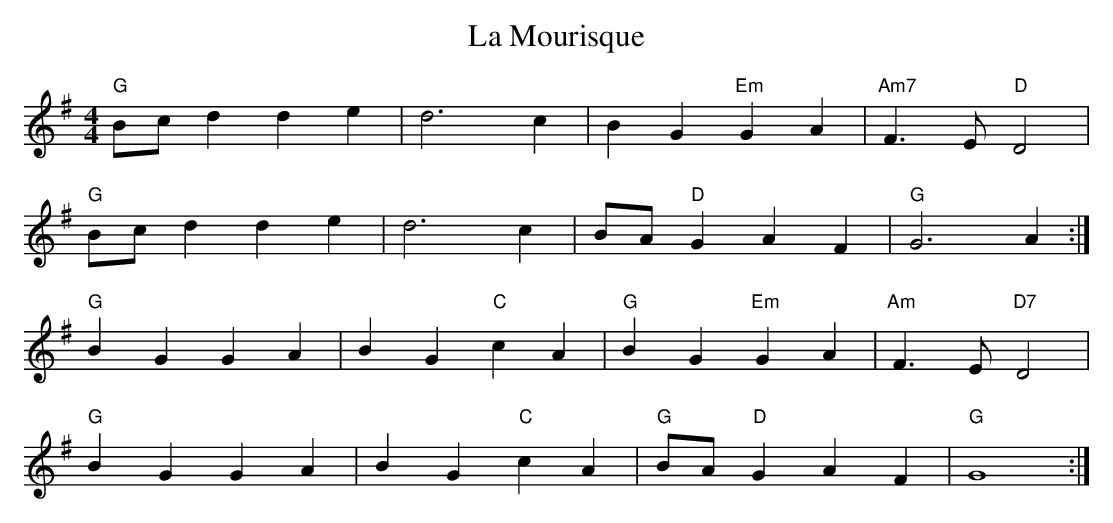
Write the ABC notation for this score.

X:1
T:La Mourisque
M:4/4
L:1/4
K:G
"G"B/c/ d d e|d3 c|B G "Em"G A|"Am7"F>E "D"D2|
"G"B/c/ d d e|d3 c|B/A/ "D"G A F|"G"G3 A:|
"G"B G G A|B G "C"c A|"G"B G "Em"G A|"Am"F>E "D7"D2|
"G"B G G A|B G "C"c A|"G"B/A/ "D"G A F|"G"G4:|
